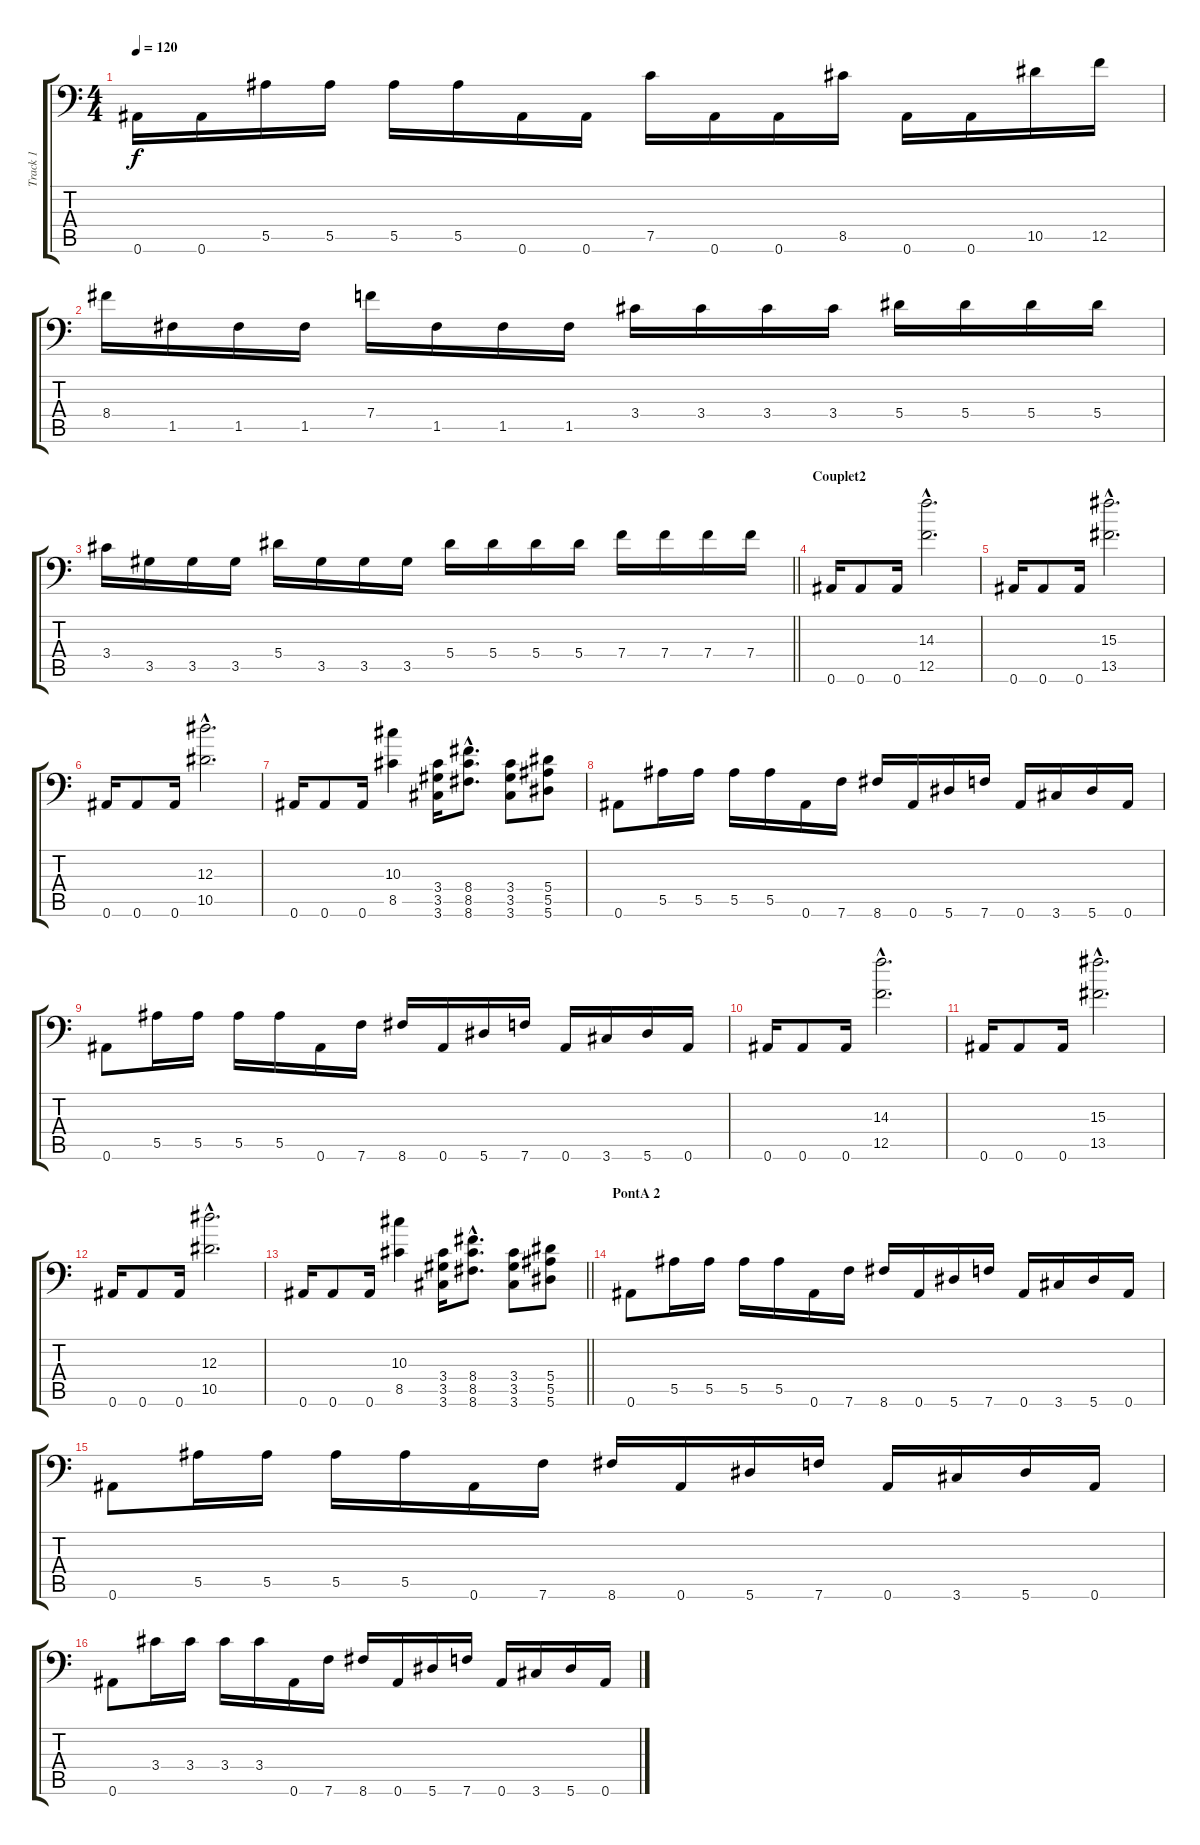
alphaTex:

\track ("Track 1" "Track 1") {instrument overdrivenguitar}
\staff {score tabs}
\tuning (C4 G3 Eb3 Bb2 F2 Bb1) {hide}
\ts (4 4)
\tempo 120
\clef f4
\ks c
0.6.16{dy f} 0.6.16 5.5.16 5.5.16 5.5.16 5.5.16 0.6.16 0.6.16 7.5.16 0.6.16 0.6.16 8.5.16 0.6.16 0.6.16 10.5.16 12.5.16 |
8.4.16 1.5.16 1.5.16 1.5.16 7.4.16 1.5.16 1.5.16 1.5.16 3.4.16 3.4.16 3.4.16 3.4.16 5.4.16 5.4.16 5.4.16 5.4.16 |
\barLineRight lightlight
3.4.16 3.5.16 3.5.16 3.5.16 5.4.16 3.5.16 3.5.16 3.5.16 5.4.16 5.4.16 5.4.16 5.4.16 7.4.16 7.4.16 7.4.16 7.4.16 |
\section ("" "Couplet2")
0.6.16 0.6.8 0.6.16 (14.3{hac} 12.5{hac}).2{d} |
0.6.16 0.6.8 0.6.16 (15.3{hac} 13.5{hac}).2{d} |
0.6.16 0.6.8 0.6.16 (12.3{hac} 10.5{hac}).2{d} |
0.6.16 0.6.8 0.6.16 (10.3 8.5).4 (3.4 3.5 3.6).16 (8.4{hac} 8.5{hac} 8.6{hac}).8{d} (3.4 3.5 3.6).8 (5.4 5.5 5.6).8 |
0.6.8 5.5.16 5.5.16 5.5.16 5.5.16 0.6.16 7.6.16 8.6.16 0.6.16 5.6.16 7.6.16 0.6.16 3.6.16 5.6.16 0.6.16 |
0.6.8 5.5.16 5.5.16 5.5.16 5.5.16 0.6.16 7.6.16 8.6.16 0.6.16 5.6.16 7.6.16 0.6.16 3.6.16 5.6.16 0.6.16 |
0.6.16 0.6.8 0.6.16 (14.3{hac} 12.5{hac}).2{d} |
0.6.16 0.6.8 0.6.16 (15.3{hac} 13.5{hac}).2{d} |
0.6.16 0.6.8 0.6.16 (12.3{hac} 10.5{hac}).2{d} |
\barLineRight lightlight
0.6.16 0.6.8 0.6.16 (10.3 8.5).4 (3.4 3.5 3.6).16 (8.4{hac} 8.5{hac} 8.6{hac}).8{d} (3.4 3.5 3.6).8 (5.4 5.5 5.6).8 |
\section ("" "PontA 2")
0.6.8 5.5.16 5.5.16 5.5.16 5.5.16 0.6.16 7.6.16 8.6.16 0.6.16 5.6.16 7.6.16 0.6.16 3.6.16 5.6.16 0.6.16 |
0.6.8 5.5.16 5.5.16 5.5.16 5.5.16 0.6.16 7.6.16 8.6.16 0.6.16 5.6.16 7.6.16 0.6.16 3.6.16 5.6.16 0.6.16 |
0.6.8 3.4.16 3.4.16 3.4.16 3.4.16 0.6.16 7.6.16 8.6.16 0.6.16 5.6.16 7.6.16 0.6.16 3.6.16 5.6.16 0.6.16
